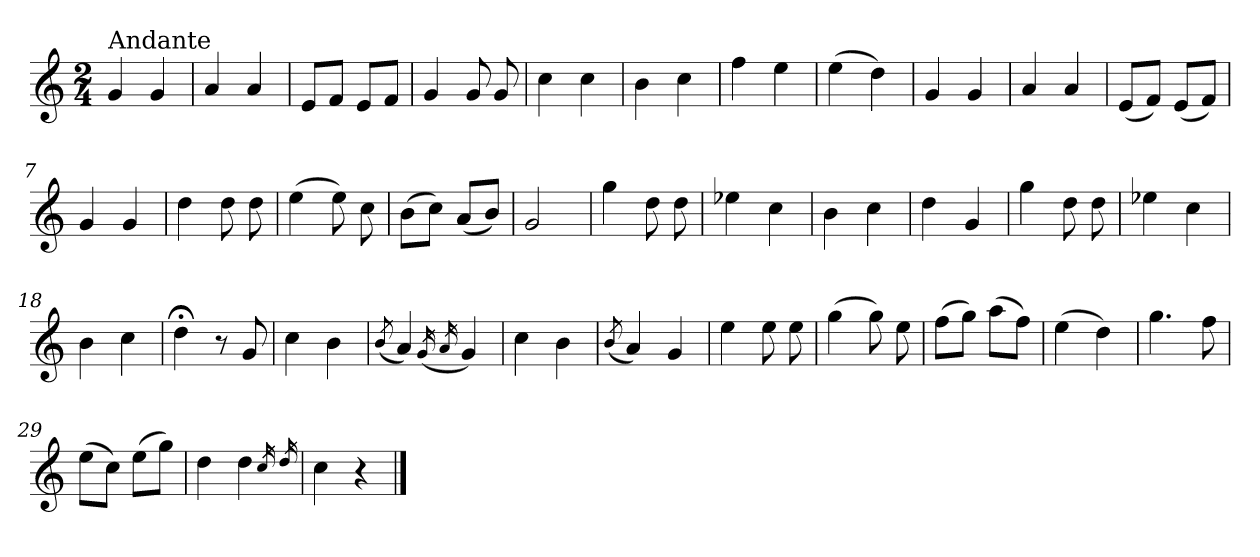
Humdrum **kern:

**kern
*part1
*staff1
*clefG2
*k[]
*a:
*M2/4
=1
!LO:TX:a:t=Andante
4g/
4g/
=2
4a/
4a/
=3
8e/L
8f/J
8e/L
8f/J
=4
4g/
8g/
8g/
=5
4cc\
4cc\
=1X
4b\
4cc\
!!LO:LB:g=z
=2X
4ff\
4ee\
=3X
(>4ee\
4dd\)
=4X
4g/
4g/
=5X
4a/
4a/
=6
(<8e/L
8f/J)
(<8e/L
8f/J)
=7
4g/
4g/
=8
4dd\
8dd\
8dd\
!!LO:LB:g=z
=9
(>4ee\
8ee\)
8cc\
=10
(>8b\L
8cc\J)
(<8a/L
8b/J)
=11
2g/
=12
4gg\
8dd\
8dd\
=13
4ee-X\
4cc\
=14
4b\
4cc\
=15
4dd\
4g/
=16
4gg\
8dd\
8dd\
=17
4ee-X\
4cc\
=18
4b\
4cc\
!!LO:LB:g=z
=19
4dd;<\
8r
8g/
=20
4cc\
4b\
=21
(<8qb/
4a/)
(<16qg/
16qa/
4g/)
=22
4cc\
4b\
=23
(<8qb/
4a/)
4g/
=24
4ee\
8ee\
8ee\
=25
(>4gg\
8gg\)
8ee\
=26
(>8ff\L
8gg\J)
(>8aa\L
8ff\J)
=27
(>4ee\
4dd\)
!!LO:LB:g=z
=28
4.gg\
8ff\
=29
(>8ee\L
8cc\J)
(>8ee\L
8gg\J)
=30
4dd\
4dd\
16qcc/
16qdd/
=31
4cc\
4r
==
*-
